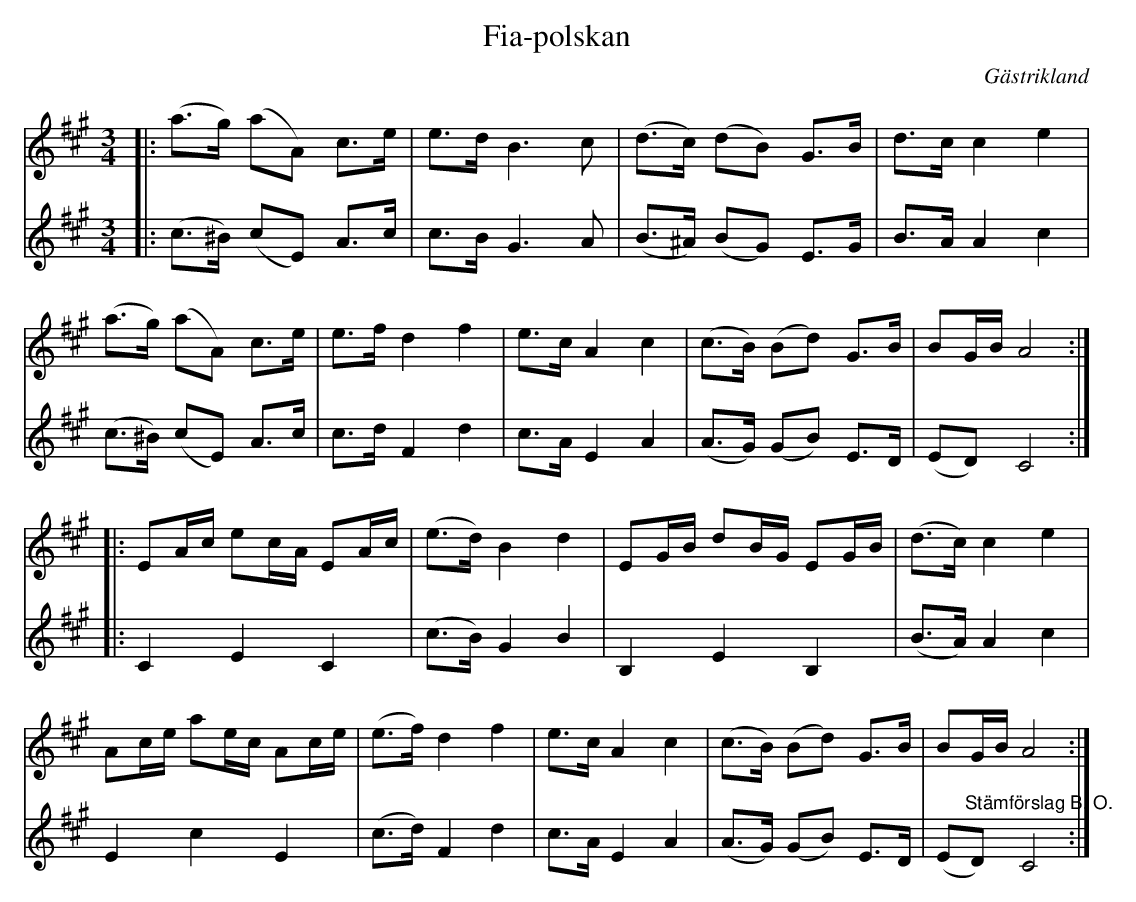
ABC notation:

X:1
T:Fia-polskan
O:Gästrikland
L:1/8
M:3/4
K:A
V:1
|: (a>g) (aA) c>e | e>d B3 c | (d>c) (dB) G>B | d>c c2 e2 |
(a>g) (aA) c>e | e>f d2 f2 | e>c A2 c2 | (c>B) (Bd) G>B | BG/B/ A4 ::
EA/c/ ec/A/ EA/c/ | (e>d) B2 d2 | EG/B/ dB/G/ EG/B/ | (d>c) c2 e2 |
Ac/e/ ae/c/ Ac/e/ | (e>f) d2 f2 | e>c A2 c2 | (c>B) (Bd) G>B | BG/B/ A4 :|
V:2
|: (c>^B) (cE) A>c | c>B G3 A | (B>^A) (BG) E>G | B>A A2 c2 |
(c>^B) (cE) A>c | c>d F2 d2 | c>A E2 A2 | (A>G) (GB) E>D | (ED) C4 ::
C2 E2 C2 | (c>B) G2 B2 | B,2 E2 B,2 | (B>A) A2 c2 |
E2 c2 E2 | (c>d) F2 d2 | c>A E2 A2 | (A>G) (GB) E>D | (E"^Stämförslag B. O."D) C4 :|
